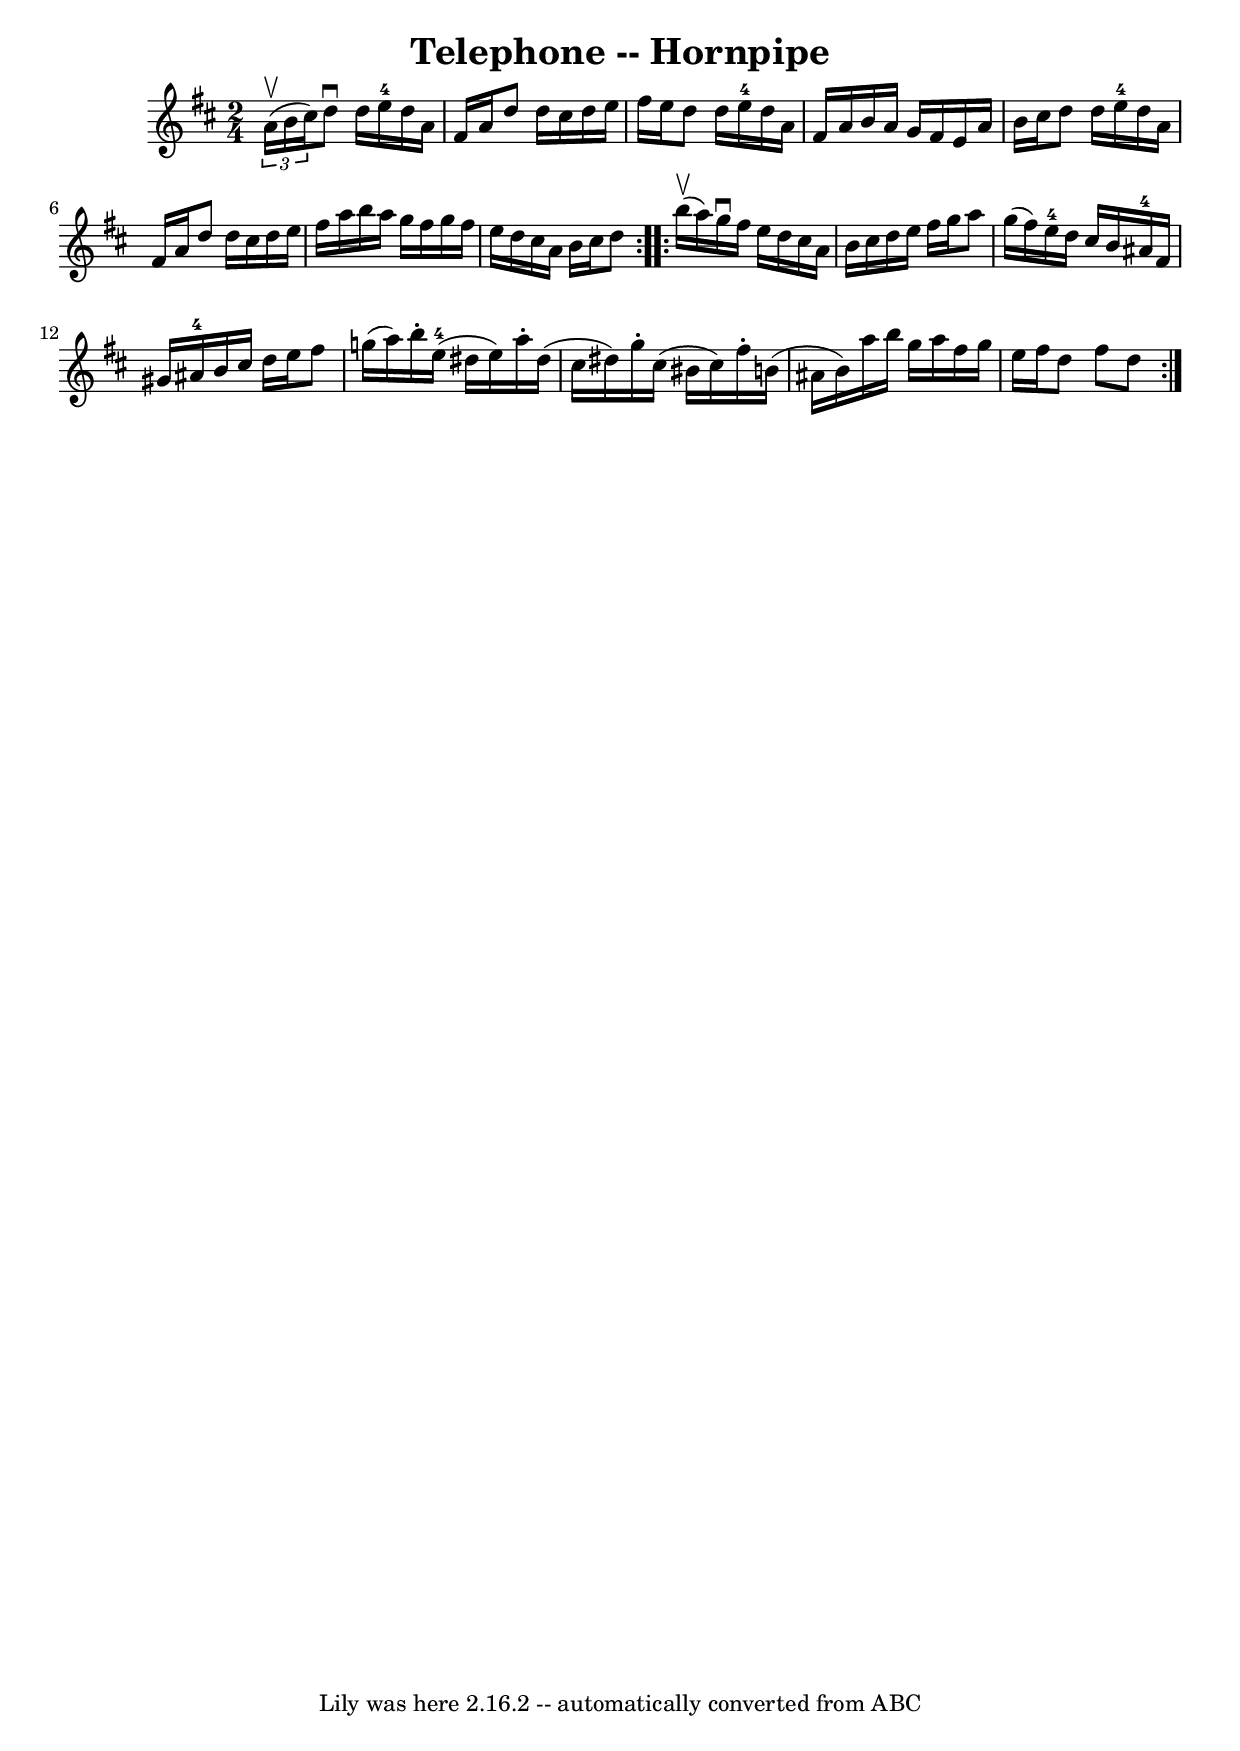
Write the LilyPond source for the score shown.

\version "2.7.40"
\include "Mammoth.ily"
\header {
	%% book = "Cole's 1000 Fiddle Tunes"
	crossRefNumber = "1"
	footnotes = ""
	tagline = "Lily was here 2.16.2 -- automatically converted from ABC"
	title = "Telephone -- Hornpipe"
}
voicedefault =  {
\set Score.defaultBarType = "empty"

\repeat volta 2 {
\time 2/4 \key d \major   \times 2/3 { a'16 (^\upbow b'16 cis''16) } 
|
 d''8^\downbow d''16 e''16-4 d''16 a'16 fis'16    
a'16  |
 d''8 d''16 cis''16 d''16 e''16 fis''16 e''16 
 |
 d''8 d''16 e''16-4 d''16 a'16 fis'16 a'16  
|
 b'16 a'16 g'16 fis'16 e'16 a'16 b'16 cis''16  
|
 d''8 d''16 e''16-4 d''16 a'16 fis'16 a'16  
|
 d''8 d''16 cis''16 d''16 e''16 fis''16 a''16  
|
 b''16 a''16 g''16 fis''16 g''16 fis''16 e''16    
d''16  |
 cis''16 a'16 b'16 cis''16 d''8  }     
\repeat volta 2 { b''16 (^\upbow a''16) |
 g''16^\downbow   
fis''16 e''16 d''16 cis''16 a'16 b'16 cis''16  |
   
d''16 e''16 fis''16 g''16 a''8 g''16 (fis''16) |
    
 e''16-4 d''16 cis''16 b'16 ais'16-4 fis'16 gis'16    
ais'16-4 |
 b'16 cis''16 d''16 e''16 fis''8 g''!16 (
 a''16) |
 b''16 -. e''16-4(dis''16 e''16) a''16 
-. dis''16 (cis''16 dis''16) |
 g''16 -. cis''16 (
bis'16 cis''16) fis''16 -. b'!16 (ais'16 b'16) |
     
a''16 b''16 g''16 a''16 fis''16 g''16 e''16 fis''16  
|
 d''8 fis''8 d''8  }   
}

\score{
    <<

	\context Staff="default"
	{
	    \voicedefault 
	}

    >>
	\layout {
	}
	\midi {}
}
